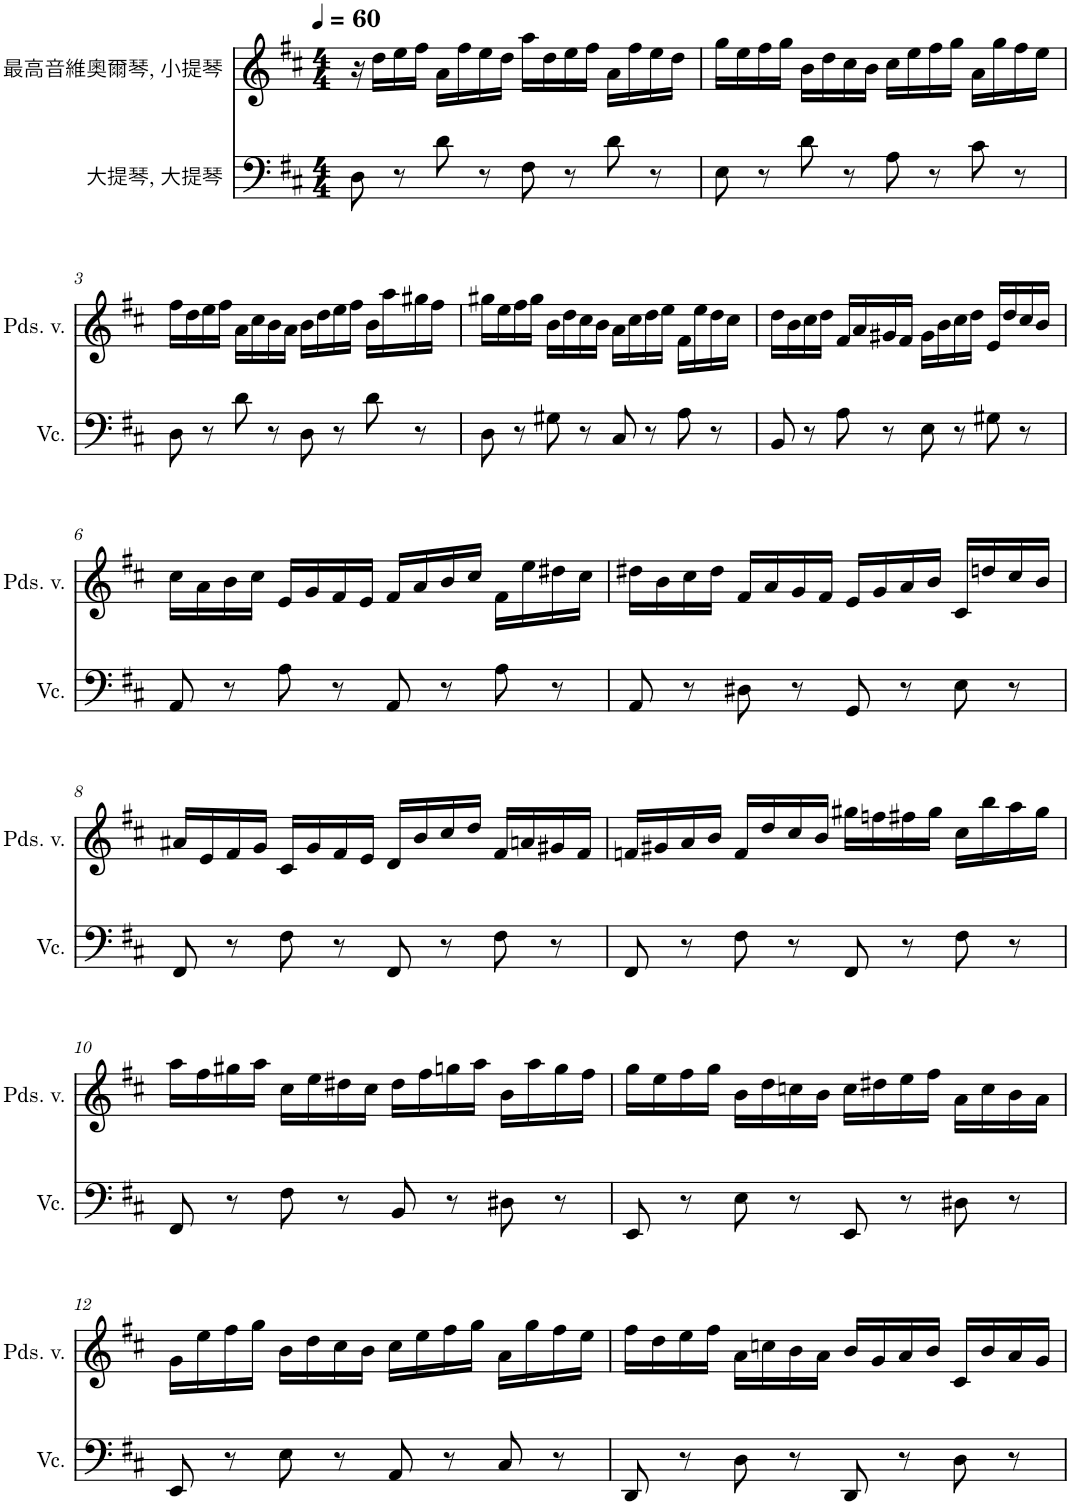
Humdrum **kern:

**kern	**kern
*part2	*part1
*staff2	*staff1
*I"大提琴, 大提琴	*I"最高音維奧爾琴, 小提琴
*clefF4	*clefG2
*k[f#c#]	*k[f#c#]
*M4/4	*M4/4
*MM60	*MM60
=1	=1
8D\	16r
.	16dd\LL
8r	16ee\
.	16ff#\JJ
8d\	16a\LL
.	16ff#\
8r	16ee\
.	16dd\JJ
8F#\	16aa\LL
.	16dd\
8r	16ee\
.	16ff#\JJ
8d\	16a\LL
.	16ff#\
8r	16ee\
.	16dd\JJ
=2	=2
8E\	16gg\LL
.	16ee\
8r	16ff#\
.	16gg\JJ
8d\	16b\LL
.	16dd\
8r	16cc#\
.	16b\JJ
8A\	16cc#\LL
.	16ee\
8r	16ff#\
.	16gg\JJ
8c#\	16a\LL
.	16gg\
8r	16ff#\
.	16ee\JJ
!!LO:LB:g=z
=3	=3
8D\	16ff#\LL
.	16dd\
8r	16ee\
.	16ff#\JJ
8d\	16a\LL
.	16cc#\
8r	16b\
.	16a\JJ
8D\	16b\LL
.	16dd\
8r	16ee\
.	16ff#\JJ
8d\	16b\LL
.	16aa\
8r	16gg#X\
.	16ff#\JJ
=4	=4
8D\	16gg#X\LL
.	16ee\
8r	16ff#\
.	16gg#\JJ
8G#X\	16b\LL
.	16dd\
8r	16cc#\
.	16b\JJ
8C#/	16a\LL
.	16cc#\
8r	16dd\
.	16ee\JJ
8A\	16f#\LL
.	16ee\
8r	16dd\
.	16cc#\JJ
=5	=5
8BB/	16dd\LL
.	16b\
8r	16cc#\
.	16dd\JJ
8A\	16f#/LL
.	16a/
8r	16g#X/
.	16f#/JJ
8E\	16g#\LL
.	16b\
8r	16cc#\
.	16dd\JJ
8G#X\	16e/LL
.	16dd/
8r	16cc#/
.	16b/JJ
!!LO:LB:g=z
=6	=6
8AA/	16cc#\LL
.	16a\
8r	16b\
.	16cc#\JJ
8A\	16e/LL
.	16g/
8r	16f#/
.	16e/JJ
8AA/	16f#/LL
.	16a/
8r	16b/
.	16cc#/JJ
8A\	16f#\LL
.	16ee\
8r	16dd#X\
.	16cc#\JJ
=7	=7
8AA/	16dd#X\LL
.	16b\
8r	16cc#\
.	16dd#\JJ
8D#X\	16f#/LL
.	16a/
8r	16g/
.	16f#/JJ
8GG/	16e/LL
.	16g/
8r	16a/
.	16b/JJ
8E\	16c#/LL
.	16ddn/
8r	16cc#/
.	16b/JJ
!!LO:LB:g=z
=8	=8
8FF#/	16a#X/LL
.	16e/
8r	16f#/
.	16g/JJ
8F#\	16c#/LL
.	16g/
8r	16f#/
.	16e/JJ
8FF#/	16d/LL
.	16b/
8r	16cc#/
.	16dd/JJ
8F#\	16f#/LL
.	16an/
8r	16g#X/
.	16f#/JJ
=9	=9
8FF#/	16fn/LL
.	16g#X/
8r	16a/
.	16b/JJ
8F#\	16f/LL
.	16dd/
8r	16cc#/
.	16b/JJ
8FF#/	16gg#X\LL
.	16ffn\
8r	16ff#X\
.	16gg#\JJ
8F#\	16cc#\LL
.	16bb\
8r	16aa\
.	16gg#\JJ
!!LO:LB:g=z
=10	=10
8FF#/	16aa\LL
.	16ff#\
8r	16gg#X\
.	16aa\JJ
8F#\	16cc#\LL
.	16ee\
8r	16dd#X\
.	16cc#\JJ
8BB/	16dd#\LL
.	16ff#\
8r	16ggn\
.	16aa\JJ
8D#X\	16b\LL
.	16aa\
8r	16gg\
.	16ff#\JJ
=11	=11
8EE/	16gg\LL
.	16ee\
8r	16ff#\
.	16gg\JJ
8E\	16b\LL
.	16dd\
8r	16ccn\
.	16b\JJ
8EE/	16cc\LL
.	16dd#X\
8r	16ee\
.	16ff#\JJ
8D#X\	16a\LL
.	16cc\
8r	16b\
.	16a\JJ
!!LO:LB:g=z
=12	=12
8EE/	16g\LL
.	16ee\
8r	16ff#\
.	16gg\JJ
8E\	16b\LL
.	16dd\
8r	16cc#\
.	16b\JJ
8AA/	16cc#\LL
.	16ee\
8r	16ff#\
.	16gg\JJ
8C#/	16a\LL
.	16gg\
8r	16ff#\
.	16ee\JJ
=13	=13
8DD/	16ff#\LL
.	16dd\
8r	16ee\
.	16ff#\JJ
8D\	16a\LL
.	16ccn\
8r	16b\
.	16a\JJ
8DD/	16b/LL
.	16g/
8r	16a/
.	16b/JJ
8D\	16c#/LL
.	16b/
8r	16a/
.	16g/JJ
=	=
*-	*-
